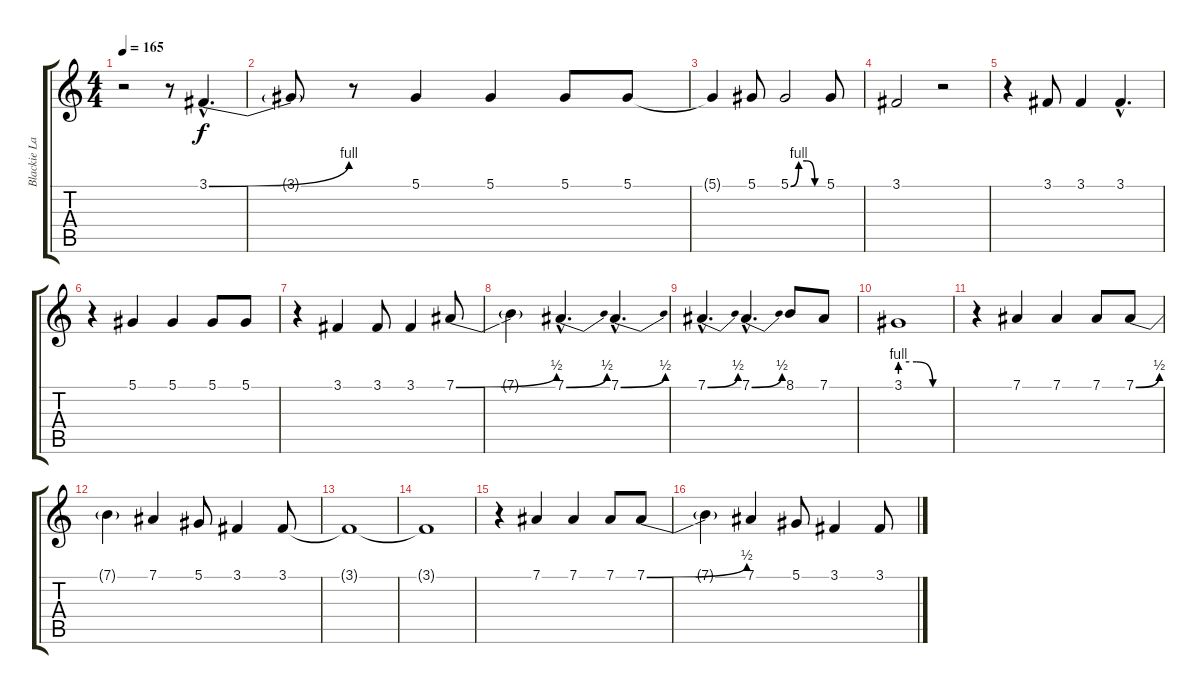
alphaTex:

\track ("Blackie Lawless/Vocals" "Blackie La") {instrument pad3polysynth}
\staff {score tabs}
\tuning (Eb4 Bb3 Gb3 Db3 Ab2 Eb2) {hide}
\ts (4 4)
\tempo 165
\clef g2
\ks c
r.2{dy f} r.8 3.1{be (bend 0 0 60 4) hac}.4{d} |
3.1{t}.8 r.8 5.1.4 5.1.4 5.1.8 5.1.8 |
5.1{t}.4 5.1.8 5.1{be (custom 0 0 15 4 30 4 45 0 60 0)}.2 5.1.8 |
3.1.2 r.2 |
r.4 3.1.8 3.1.4 3.1{hac}.4{d} |
r.4 5.1.4 5.1.4 5.1.8 5.1.8 |
r.4 3.1.4 3.1.8 3.1.4 7.1{be (bend 0 0 60 2)}.8 |
7.1{t}.4 7.1{be (bend 0 0 60 2) hac}.4{d} 7.1{be (bend 0 0 60 2) hac}.4{d} |
7.1{be (bend 0 0 60 2) hac}.4{d} 7.1{be (bend 0 0 60 2) hac}.4{d} 8.1.8 7.1.8 |
3.1{be (custom 0 4 20 4 40 0 60 0)}.1 |
r.4{volume 16} 7.1.4 7.1.4 7.1.8 7.1{be (bend 0 0 60 2)}.8 |
7.1{t}.4 7.1.4 5.1.8 3.1.4 3.1.8 |
3.1{t}.1 |
3.1{t}.1 |
r.4 7.1.4 7.1.4 7.1.8 7.1{be (bend 0 0 60 2)}.8 |
7.1{t}.4 7.1.4 5.1.8 3.1.4 3.1.8
